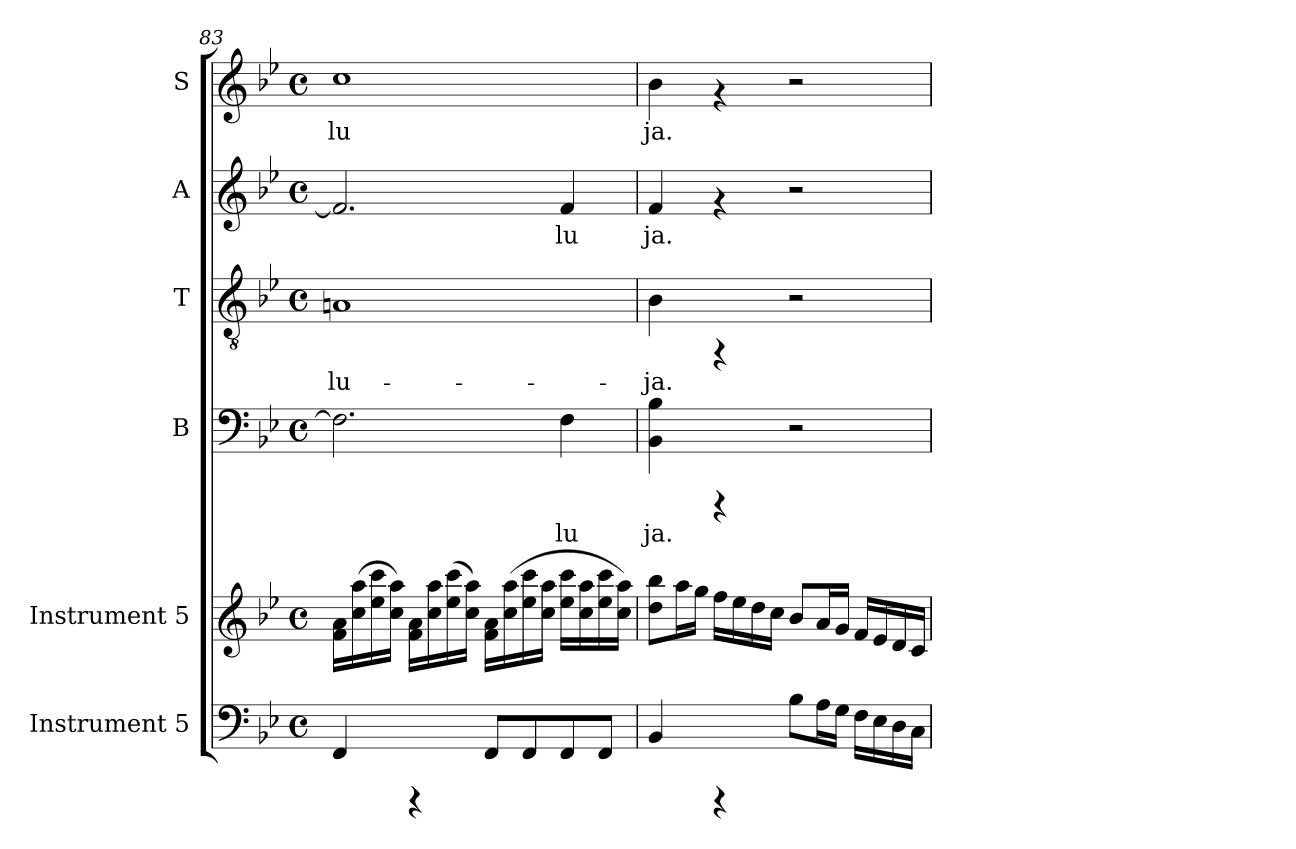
**kern	**kern	**kern	**text	**kern	**text	**kern	**text	**kern	**text
*part6	*part5	*part4	*part4	*part3	*part3	*part2	*part2	*part1	*part1
*staff6	*staff5	*staff4	*staff4	*staff3	*staff3	*staff2	*staff2	*staff1	*staff1
*I"Instrument 5	*I"Instrument 5	*I"B	*	*I"T	*	*I"A	*	*I"S	*
*	*	*I'B	*	*I'T	*	*I'A	*	*I'S	*
*clefF4	*clefG2	*clefF4	*	*clefGv2	*	*clefG2	*	*clefG2	*
*k[b-e-]	*k[b-e-]	*k[b-e-]	*	*k[b-e-]	*	*k[b-e-]	*	*k[b-e-]	*
*B-:	*B-:	*B-:	*	*B-:	*	*B-:	*	*B-:	*
*M4/4	*M4/4	*M4/4	*	*M4/4	*	*M4/4	*	*M4/4	*
*met(c)	*met(c)	*met(c)	*	*met(c)	*	*met(c)	*	*met(c)	*
=83	=83	=83	=83	=83	=83	=83	=83	=83	=83
!	!	!	!LO:LY:b:cj	!	!LO:LY:b:cj	!	!LO:LY:b:cj	!	!LO:LY:b:cj
4FF/	16a\ 16f\L	2.F\]	.	1An	-lu-	2.f/]	.	1cc	lu
.	(>16aa\ 16cc\	.	.	.	.	.	.	.	.
.	16ee-\ 16ccc\	.	.	.	.	.	.	.	.
.	16cc\ 16aa\J)	.	.	.	.	.	.	.	.
4rCCC	16f\ 16a\L	.	.	.	.	.	.	.	.
.	16aa\ 16cc\	.	.	.	.	.	.	.	.
.	(<16ccc\ 16ee-\	.	.	.	.	.	.	.	.
.	16cc\ 16aa\J)	.	.	.	.	.	.	.	.
8FF/L	16a\ 16f\L	.	.	.	.	.	.	.	.
.	(>16aa\ 16cc\	.	.	.	.	.	.	.	.
8FF/	16ccc\ 16ee-\	.	.	.	.	.	.	.	.
.	16aa\ 16cc\J	.	.	.	.	.	.	.	.
!	!	!	!LO:LY:b:cj	!	!	!	!LO:LY:b:cj	!	!
8FF/	16ee-\ 16ccc\L	4F\	lu	.	.	4f/	lu	.	.
.	16aa\ 16cc\	.	.	.	.	.	.	.	.
8FF/J	16ee-\ 16ccc\	.	.	.	.	.	.	.	.
.	16aa\ 16cc\J)	.	.	.	.	.	.	.	.
=84	=84	=84	=84	=84	=84	=84	=84	=84	=84
!	!	!	!LO:LY:b:cj	!	!LO:LY:b:cj	!	!LO:LY:b:cj	!	!LO:LY:b:cj
4BB-/	8bb-\ 8dd\L	4B-\ 4BB-\	ja.	4B-\	-ja.	4f/	ja.	4b-\	ja.
.	16aa\	.	.	.	.	.	.	.	.
.	16gg\J	.	.	.	.	.	.	.	.
4rCCC	16ff\L	4rCCC	.	4rFF	.	4rf	.	4rf	.
.	16ee-\	.	.	.	.	.	.	.	.
.	16dd\	.	.	.	.	.	.	.	.
.	16cc\J	.	.	.	.	.	.	.	.
8B-\L	8b-/L	2r	.	2r	.	2r	.	2r	.
16A\	16a/	.	.	.	.	.	.	.	.
16G\J	16g/J	.	.	.	.	.	.	.	.
16F\L	16f/L	.	.	.	.	.	.	.	.
16E-\	16e-/	.	.	.	.	.	.	.	.
16D\	16d/	.	.	.	.	.	.	.	.
16C\J	16c/J	.	.	.	.	.	.	.	.
=	=	=	=	=	=	=	=	=	=
*-	*-	*-	*-	*-	*-	*-	*-	*-	*-
